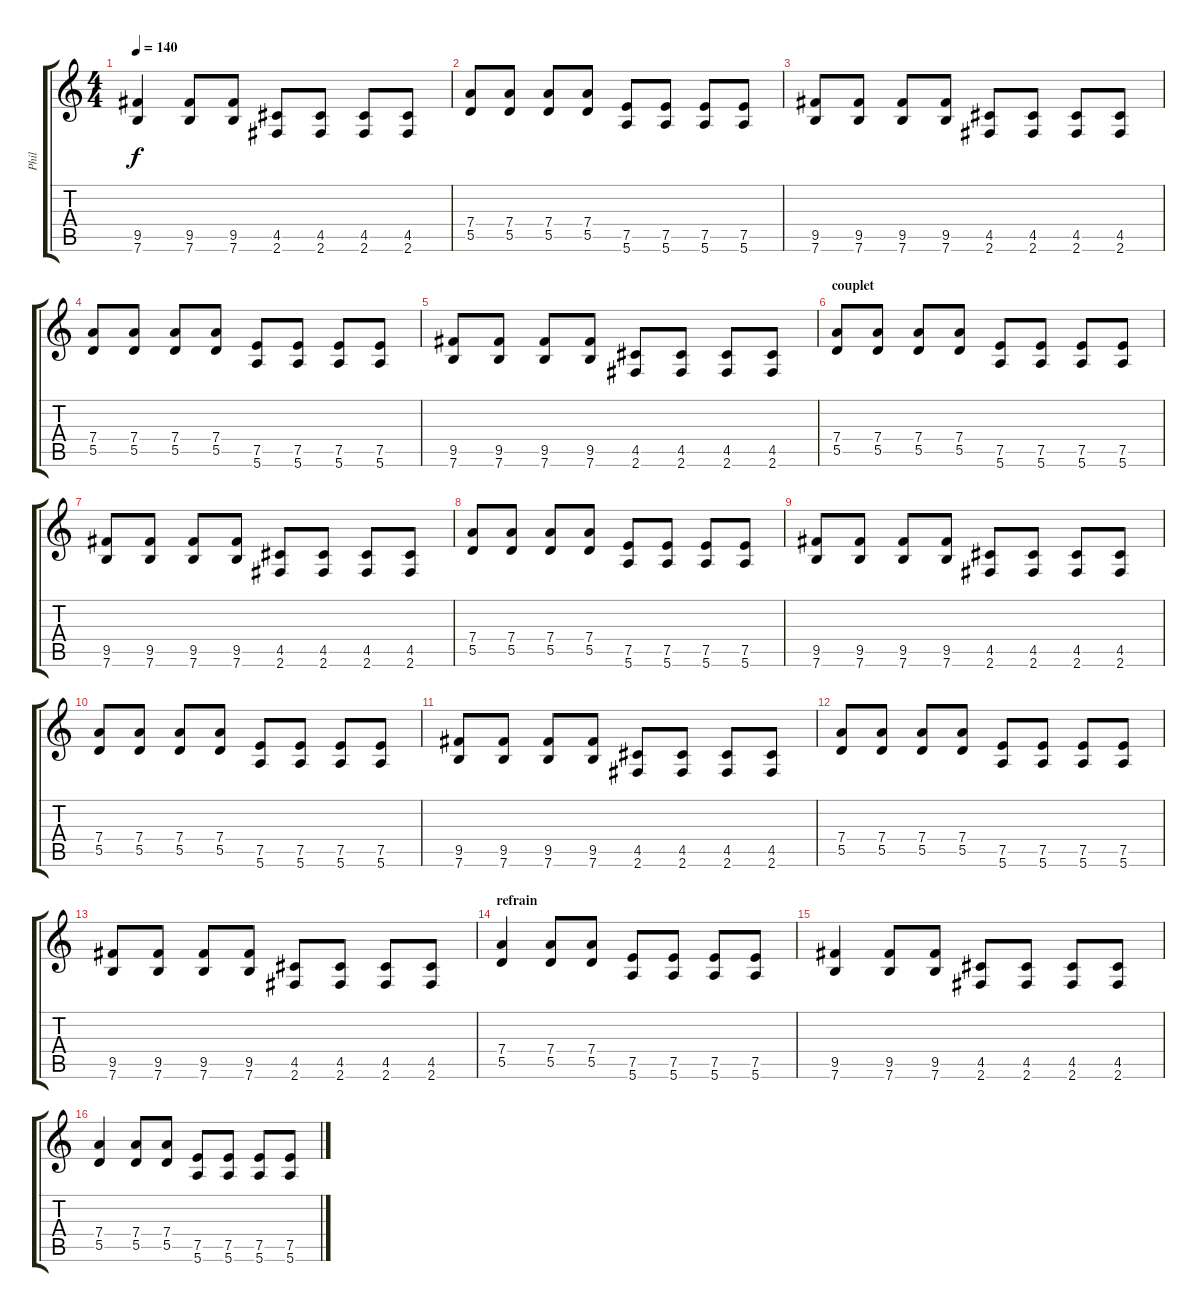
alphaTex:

\track ("Phil" "Phil") {instrument overdrivenguitar}
\staff {score tabs}
\tuning (E4 B3 G3 D3 A2 E2) {hide}
\ts (4 4)
\tempo 140
\clef g2
\ks c
(9.5 7.6).4{dy f} (9.5 7.6).8 (9.5 7.6).8 (4.5 2.6).8 (4.5 2.6).8 (4.5 2.6).8 (4.5 2.6).8 |
(7.4 5.5).8{volume 11} (7.4 5.5).8 (7.4 5.5).8 (7.4 5.5).8 (7.5 5.6).8 (7.5 5.6).8 (7.5 5.6).8 (7.5 5.6).8 |
(9.5 7.6).8 (9.5 7.6).8 (9.5 7.6).8 (9.5 7.6).8 (4.5 2.6).8 (4.5 2.6).8 (4.5 2.6).8 (4.5 2.6).8 |
(7.4 5.5).8{volume 11} (7.4 5.5).8 (7.4 5.5).8 (7.4 5.5).8 (7.5 5.6).8 (7.5 5.6).8 (7.5 5.6).8 (7.5 5.6).8 |
(9.5 7.6).8 (9.5 7.6).8 (9.5 7.6).8 (9.5 7.6).8 (4.5 2.6).8 (4.5 2.6).8 (4.5 2.6).8 (4.5 2.6).8 |
\section ("" "couplet")
(7.4 5.5).8{volume 11} (7.4 5.5).8 (7.4 5.5).8 (7.4 5.5).8 (7.5 5.6).8 (7.5 5.6).8 (7.5 5.6).8 (7.5 5.6).8 |
(9.5 7.6).8 (9.5 7.6).8 (9.5 7.6).8 (9.5 7.6).8 (4.5 2.6).8 (4.5 2.6).8 (4.5 2.6).8 (4.5 2.6).8 |
(7.4 5.5).8 (7.4 5.5).8 (7.4 5.5).8 (7.4 5.5).8 (7.5 5.6).8 (7.5 5.6).8 (7.5 5.6).8 (7.5 5.6).8 |
(9.5 7.6).8 (9.5 7.6).8 (9.5 7.6).8 (9.5 7.6).8 (4.5 2.6).8 (4.5 2.6).8 (4.5 2.6).8 (4.5 2.6).8 |
(7.4 5.5).8{volume 11} (7.4 5.5).8 (7.4 5.5).8 (7.4 5.5).8 (7.5 5.6).8 (7.5 5.6).8 (7.5 5.6).8 (7.5 5.6).8 |
(9.5 7.6).8 (9.5 7.6).8 (9.5 7.6).8 (9.5 7.6).8 (4.5 2.6).8 (4.5 2.6).8 (4.5 2.6).8 (4.5 2.6).8 |
(7.4 5.5).8{volume 11} (7.4 5.5).8 (7.4 5.5).8 (7.4 5.5).8 (7.5 5.6).8 (7.5 5.6).8 (7.5 5.6).8 (7.5 5.6).8 |
(9.5 7.6).8 (9.5 7.6).8 (9.5 7.6).8 (9.5 7.6).8 (4.5 2.6).8 (4.5 2.6).8 (4.5 2.6).8 (4.5 2.6).8 |
\section ("" "refrain")
(7.4 5.5).4{volume 16} (7.4 5.5).8 (7.4 5.5).8 (7.5 5.6).8 (7.5 5.6).8 (7.5 5.6).8 (7.5 5.6).8 |
(9.5 7.6).4 (9.5 7.6).8 (9.5 7.6).8 (4.5 2.6).8 (4.5 2.6).8 (4.5 2.6).8 (4.5 2.6).8 |
(7.4 5.5).4 (7.4 5.5).8 (7.4 5.5).8 (7.5 5.6).8 (7.5 5.6).8 (7.5 5.6).8 (7.5 5.6).8
